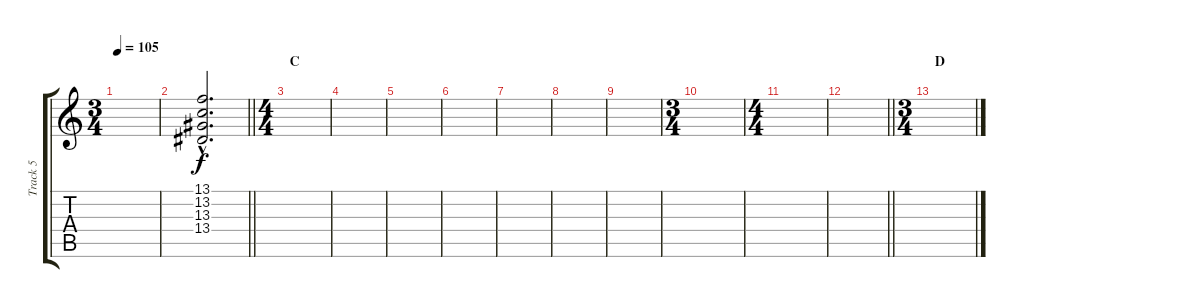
\track ("Track 5" "Track 5") {instrument tremolostrings}
\staff {score tabs}
\tuning (E4 B3 G3 D3 A2 E2) {hide}
\ts (3 4)
\tempo 105
\clef g2
\ks c
|
\barLineRight lightlight
(13.1{hac} 13.2{hac} 13.3{hac} 13.4{hac}).2{d dy f volume 16 instrument reversecymbal} |
\ts (4 4)
\section ("" "C")
|
|
|
|
|
|
|
\ts (3 4)
|
\ts (4 4)
|
\barLineRight lightlight
|
\ts (3 4)
\section ("" "D")
